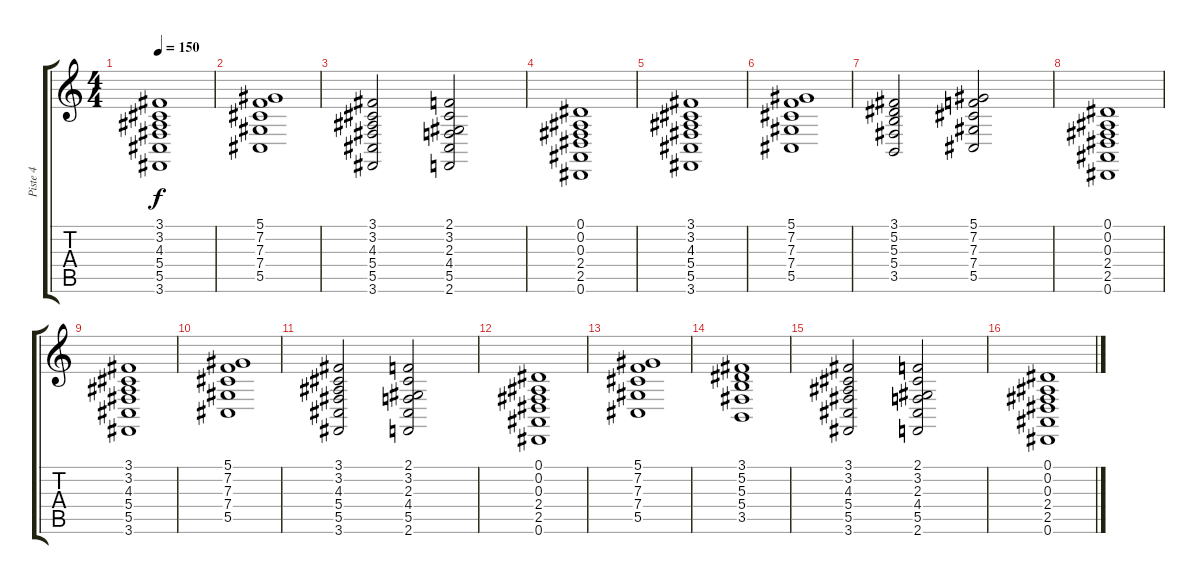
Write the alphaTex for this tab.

\track ("Piste 4" "Piste 4") {instrument stringensemble1}
\staff {score tabs}
\tuning (Eb4 Bb3 Gb3 Db3 Ab2 Eb2) {hide}
\ts (4 4)
\tempo 150
\clef g2
\ks c
(3.1 3.2 4.3 5.4 5.5 3.6).1{dy f} |
(5.1 7.2 7.3 7.4 5.5).1 |
(3.1 3.2 4.3 5.4 5.5 3.6).2 (2.1 3.2 2.3 4.4 5.5 2.6).2 |
(0.1 0.2 0.3 2.4 2.5 0.6).1 |
(3.1 3.2 4.3 5.4 5.5 3.6).1 |
(5.1 7.2 7.3 7.4 5.5).1 |
(3.1 5.2 5.3 5.4 3.5).2 (5.1 7.2 7.3 7.4 5.5).2 |
(0.1 0.2 0.3 2.4 2.5 0.6).1 |
(3.1 3.2 4.3 5.4 5.5 3.6).1 |
(5.1 7.2 7.3 7.4 5.5).1 |
(3.1 3.2 4.3 5.4 5.5 3.6).2 (2.1 3.2 2.3 4.4 5.5 2.6).2 |
(0.1 0.2 0.3 2.4 2.5 0.6).1 |
(5.1 7.2 7.3 7.4 5.5).1 |
(3.1 5.2 5.3 5.4 3.5).1 |
(3.1 3.2 4.3 5.4 5.5 3.6).2 (2.1 3.2 2.3 4.4 5.5 2.6).2 |
(0.1 0.2 0.3 2.4 2.5 0.6).1
